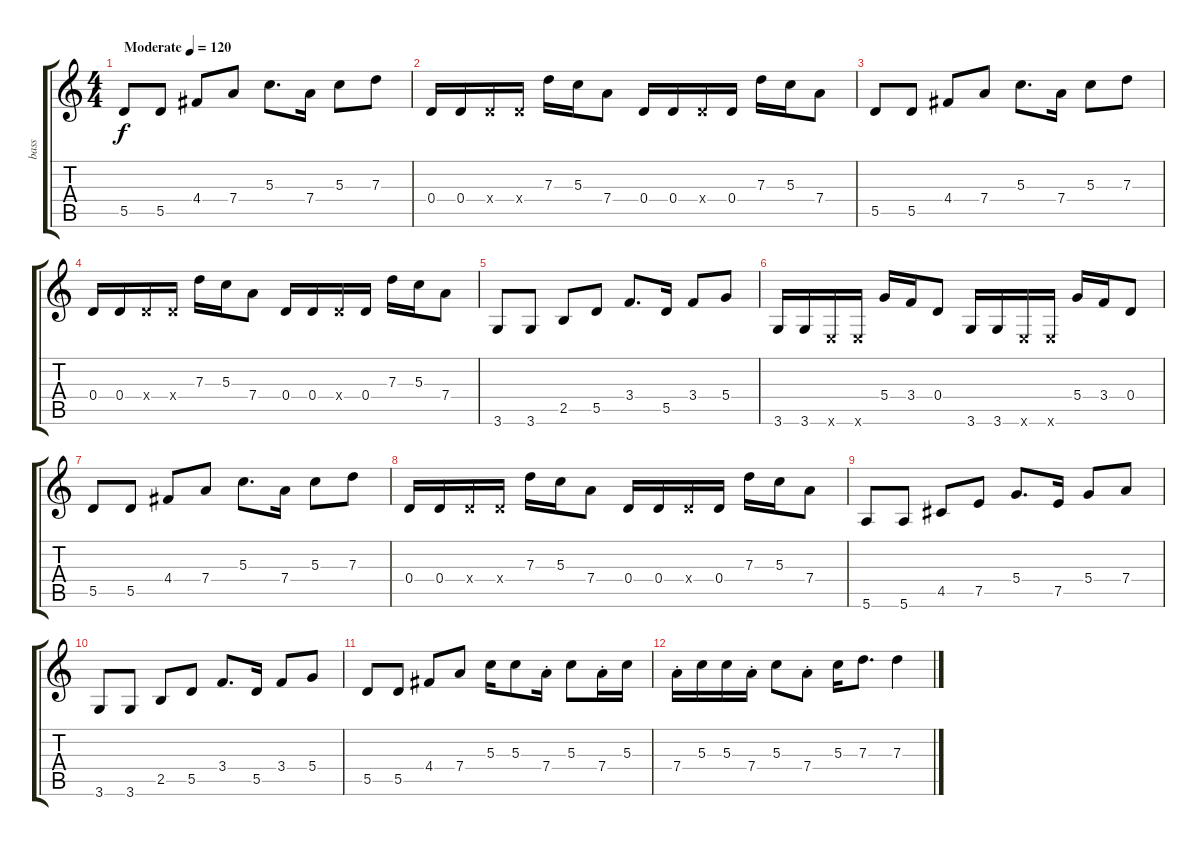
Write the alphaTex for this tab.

\track ("bass" "bass") {instrument electricbassfinger}
\staff {score tabs}
\tuning (E4 B3 G3 D3 A2 E2) {hide}
\ts (4 4)
\tempo (120 "Moderate")
\clef g2
\ks c
5.5.8{dy f instrument electricbassfinger} 5.5.8 4.4.8 7.4.8 5.3.8{d} 7.4.16 5.3.8 7.3.8 |
0.4.16 0.4.16 0.4{x}.16 0.4{x}.16 7.3.16 5.3.16 7.4.8 0.4.16 0.4.16 0.4{x}.16 0.4.16 7.3.16 5.3.16 7.4.8 |
5.5.8 5.5.8 4.4.8 7.4.8 5.3.8{d} 7.4.16 5.3.8 7.3.8 |
0.4.16 0.4.16 0.4{x}.16 0.4{x}.16 7.3.16 5.3.16 7.4.8 0.4.16 0.4.16 0.4{x}.16 0.4.16 7.3.16 5.3.16 7.4.8 |
3.6.8 3.6.8 2.5.8 5.5.8 3.4.8{d} 5.5.16 3.4.8 5.4.8 |
3.6.16 3.6.16 0.6{x}.16 0.6{x}.16 5.4.16 3.4.16 0.4.8 3.6.16 3.6.16 0.6{x}.16 0.6{x}.16 5.4.16 3.4.16 0.4.8 |
5.5.8 5.5.8 4.4.8 7.4.8 5.3.8{d} 7.4.16 5.3.8 7.3.8 |
0.4.16 0.4.16 0.4{x}.16 0.4{x}.16 7.3.16 5.3.16 7.4.8 0.4.16 0.4.16 0.4{x}.16 0.4.16 7.3.16 5.3.16 7.4.8 |
5.6.8 5.6.8 4.5.8 7.5.8 5.4.8{d} 7.5.16 5.4.8 7.4.8 |
3.6.8 3.6.8 2.5.8 5.5.8 3.4.8{d} 5.5.16 3.4.8 5.4.8 |
5.5.8 5.5.8 4.4.8 7.4.8 5.3.16 5.3.8 7.4{st}.16 5.3.8 7.4{st}.16 5.3.16 |
7.4{st}.16 5.3.16 5.3.16 7.4{st}.16 5.3.8 7.4{st}.8 5.3.16 7.3.8{d} 7.3.4
